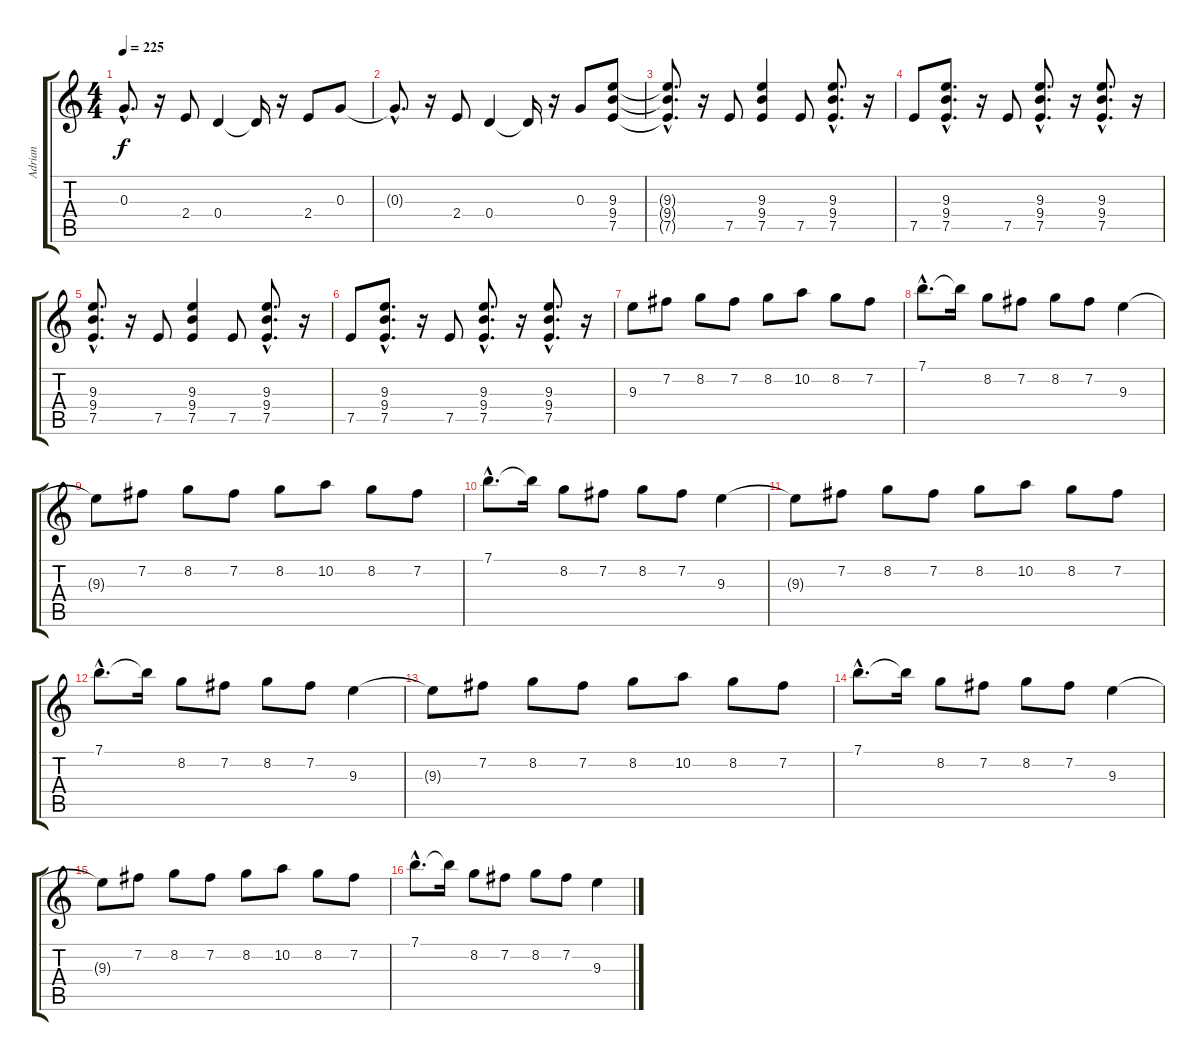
\track ("Adrian" "Adrian") {instrument distortionguitar}
\staff {score tabs}
\tuning (E4 B3 G3 D3 A2 E2) {hide}
\ts (4 4)
\tempo 225
\clef g2
\ks c
0.3{hac t}.8{d dy f} r.16 2.4.8 0.4.4 0.4{t}.16 r.16 2.4.8 0.3.8 |
0.3{hac t}.8{d} r.16 2.4.8 0.4.4 0.4{t}.16 r.16 0.3.8 (9.3 9.4 7.5).8 |
(9.3{hac t} 9.4{hac t} 7.5{hac t}).8{d} r.16 7.5.8 (9.3 9.4 7.5).4 7.5.8 (9.3{hac} 9.4{hac} 7.5{hac}).8{d} r.16 |
7.5.8 (9.3{hac} 9.4{hac} 7.5{hac}).8{d} r.16 7.5.8 (9.3{hac} 9.4{hac} 7.5{hac}).8{d} r.16 (9.3{hac} 9.4{hac} 7.5{hac}).8{d} r.16 |
(9.3{hac} 9.4{hac} 7.5{hac}).8{d} r.16 7.5.8 (9.3 9.4 7.5).4 7.5.8 (9.3{hac} 9.4{hac} 7.5{hac}).8{d} r.16 |
7.5.8 (9.3{hac} 9.4{hac} 7.5{hac}).8{d} r.16 7.5.8 (9.3{hac} 9.4{hac} 7.5{hac}).8{d} r.16 (9.3{hac} 9.4{hac} 7.5{hac}).8{d} r.16 |
9.3.8 7.2.8 8.2.8 7.2.8 8.2.8 10.2.8 8.2.8 7.2.8 |
7.1{hac}.8{d} 7.1{t}.16 8.2.8 7.2.8 8.2.8 7.2.8 9.3.4 |
9.3{t}.8 7.2.8 8.2.8 7.2.8 8.2.8 10.2.8 8.2.8 7.2.8 |
7.1{hac}.8{d} 7.1{t}.16 8.2.8 7.2.8 8.2.8 7.2.8 9.3.4 |
9.3{t}.8 7.2.8 8.2.8 7.2.8 8.2.8 10.2.8 8.2.8 7.2.8 |
7.1{hac}.8{d} 7.1{t}.16 8.2.8 7.2.8 8.2.8 7.2.8 9.3.4 |
9.3{t}.8 7.2.8 8.2.8 7.2.8 8.2.8 10.2.8 8.2.8 7.2.8 |
7.1{hac}.8{d} 7.1{t}.16 8.2.8 7.2.8 8.2.8 7.2.8 9.3.4 |
9.3{t}.8 7.2.8 8.2.8 7.2.8 8.2.8 10.2.8 8.2.8 7.2.8 |
7.1{hac}.8{d} 7.1{t}.16 8.2.8 7.2.8 8.2.8 7.2.8 9.3.4
